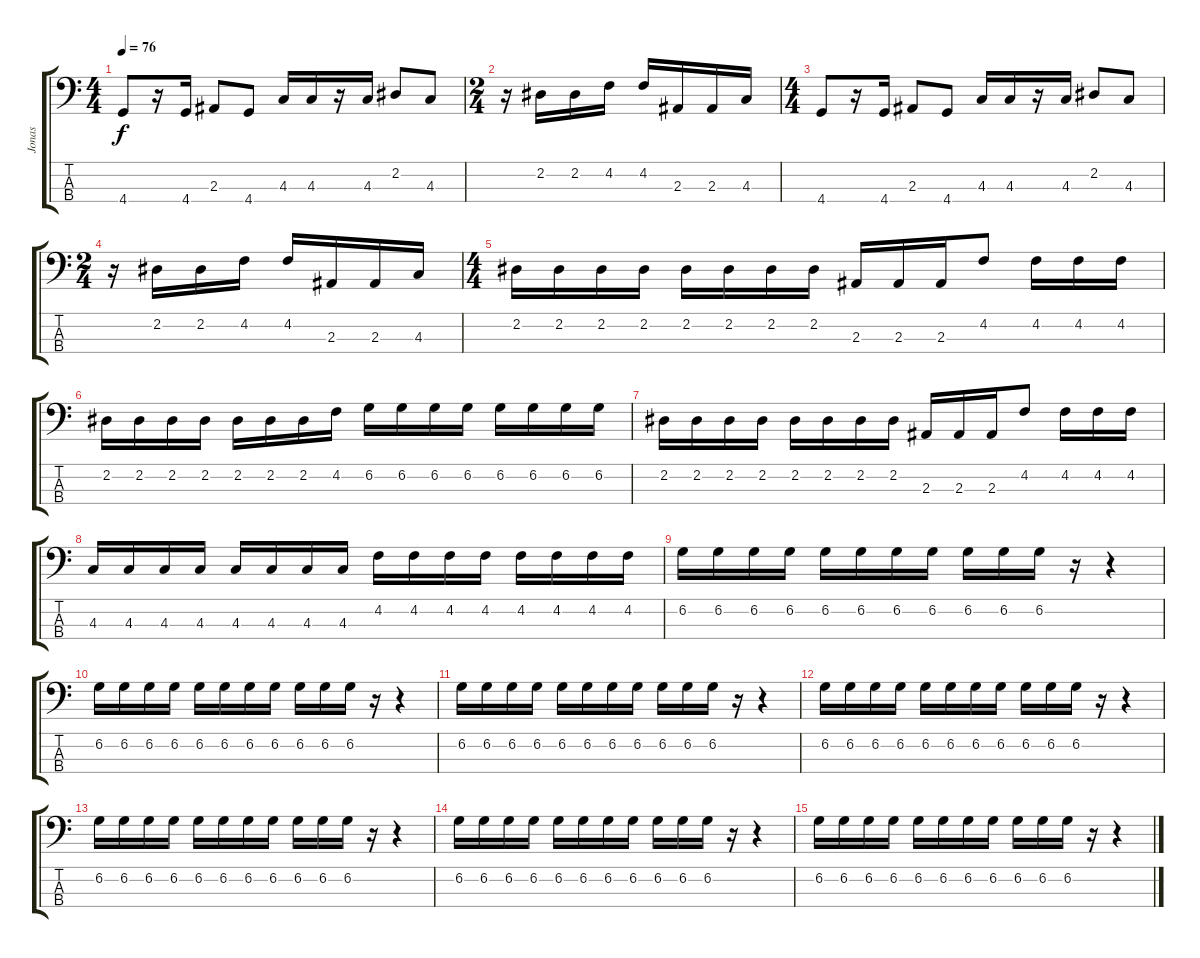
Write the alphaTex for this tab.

\track ("Jonas" "Jonas") {instrument slapbass2}
\staff {score tabs}
\tuning (Gb2 Db2 Ab1 Eb1) {hide}
\ts (4 4)
\tempo 76
\clef f4
\ks c
4.4.8{dy f} r.16 4.4.16 2.3.8 4.4.8 4.3.16 4.3.16 r.16 4.3.16 2.2.8 4.3.8 |
\ts (2 4)
r.16 2.2.16 2.2.16 4.2.16 4.2.16 2.3.16 2.3.16 4.3.16 |
\ts (4 4)
4.4.8 r.16 4.4.16 2.3.8 4.4.8 4.3.16 4.3.16 r.16 4.3.16 2.2.8 4.3.8 |
\ts (2 4)
r.16 2.2.16 2.2.16 4.2.16 4.2.16 2.3.16 2.3.16 4.3.16 |
\ts (4 4)
2.2.16 2.2.16 2.2.16 2.2.16 2.2.16 2.2.16 2.2.16 2.2.16 2.3.16 2.3.16 2.3.16 4.2.8 4.2.16 4.2.16 4.2.16 |
2.2.16 2.2.16 2.2.16 2.2.16 2.2.16 2.2.16 2.2.16 4.2.16 6.2.16 6.2.16 6.2.16 6.2.16 6.2.16 6.2.16 6.2.16 6.2.16 |
2.2.16 2.2.16 2.2.16 2.2.16 2.2.16 2.2.16 2.2.16 2.2.16 2.3.16 2.3.16 2.3.16 4.2.8 4.2.16 4.2.16 4.2.16 |
4.3.16 4.3.16 4.3.16 4.3.16 4.3.16 4.3.16 4.3.16 4.3.16 4.2.16 4.2.16 4.2.16 4.2.16 4.2.16 4.2.16 4.2.16 4.2.16 |
6.2.16 6.2.16 6.2.16 6.2.16 6.2.16 6.2.16 6.2.16 6.2.16 6.2.16 6.2.16 6.2.16 r.16 r.4 |
6.2.16 6.2.16 6.2.16 6.2.16 6.2.16 6.2.16 6.2.16 6.2.16 6.2.16 6.2.16 6.2.16 r.16 r.4 |
6.2.16 6.2.16 6.2.16 6.2.16 6.2.16 6.2.16 6.2.16 6.2.16 6.2.16 6.2.16 6.2.16 r.16 r.4 |
6.2.16 6.2.16 6.2.16 6.2.16 6.2.16 6.2.16 6.2.16 6.2.16 6.2.16 6.2.16 6.2.16 r.16 r.4 |
6.2.16 6.2.16 6.2.16 6.2.16 6.2.16 6.2.16 6.2.16 6.2.16 6.2.16 6.2.16 6.2.16 r.16 r.4 |
6.2.16 6.2.16 6.2.16 6.2.16 6.2.16 6.2.16 6.2.16 6.2.16 6.2.16 6.2.16 6.2.16 r.16 r.4 |
6.2.16 6.2.16 6.2.16 6.2.16 6.2.16 6.2.16 6.2.16 6.2.16 6.2.16 6.2.16 6.2.16 r.16 r.4
